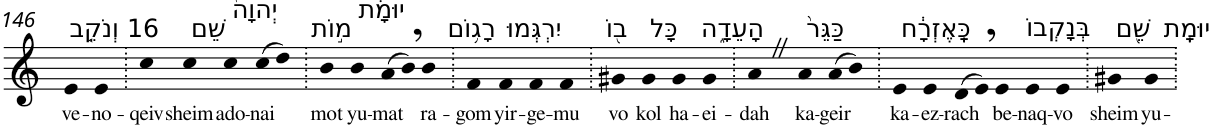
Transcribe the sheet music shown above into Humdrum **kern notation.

**kern	**text
*part1	*part1
*staff1	*staff1
*I"Piano	*
*I'Pno	*
!!LO:PB:g=z
*clefG2	*
*k[]	*
=146	=146
!LO:TX:a:t=16 וְנֹקֵ֤ב	!
!	!LO:LY:b
4e	ve-
!	!LO:LY:b
4e	-no-
=147.	=147.
!	!LO:LY:b
4cc	-qeiv
!LO:TX:a:t=שֵׁם	!
!	!LO:LY:b
4cc	sheim
!LO:TX:a:t=יְהוָה֙	!
!	!LO:LY:b
4cc	ado-
!	!LO:LY:b
(>8cc	-nai
8dd)	.
=148.	=148.
!LO:TX:a:t=מ֣וֹת	!
!	!LO:LY:b
4b	mot
!LO:TX:a:t=יוּמָ֔ת	!
!	!LO:LY:b
4b	yu-
!	!LO:LY:b
(>8a	-mat
8b,)	.
!LO:TX:a:t=רָג֥וֹם	!
!	!LO:LY:b
4b	ra-
=149.	=149.
!	!LO:LY:b
4f	-gom
!LO:TX:a:t=יִרְגְּמוּ	!
!	!LO:LY:b
4f	yir-
!	!LO:LY:b
4f	-ge-
!	!LO:LY:b
4f	-mu
=150.	=150.
!LO:TX:a:t=ב֖וֹ	!
!	!LO:LY:b
4g#X	vo
!LO:TX:a:t=כָּל	!
!	!LO:LY:b
4g#	kol
!LO:TX:a:t=הָעֵדָ֑ה	!
!	!LO:LY:b
4g#	ha-
!	!LO:LY:b
4g#	-ei-
=151.	=151.
!	!LO:LY:b
4aZ	-dah
!LO:TX:a:t=כַּגֵּר֙	!
!	!LO:LY:b
4a	ka-
!	!LO:LY:b
(>8a	-geir
8b)	.
=152.	=152.
!LO:TX:a:t=כָּֽאֶזְרָ֔ח	!
!	!LO:LY:b
4e	ka-
!	!LO:LY:b
4e	-ez-
!	!LO:LY:b
(>8d	-rach
8e,)	.
!LO:TX:a:t=בְּנָקְבוֹ	!
!	!LO:LY:b
4e	be-
!	!LO:LY:b
4e	-naq-
!	!LO:LY:b
4e	-vo
=153.	=153.
!LO:TX:a:t=שֵׁ֖ם	!
!	!LO:LY:b
4g#X	sheim
!LO:TX:a:t=יוּמָֽת	!
!	!LO:LY:b
4g#	yu-
=.	=.
*-	*-
